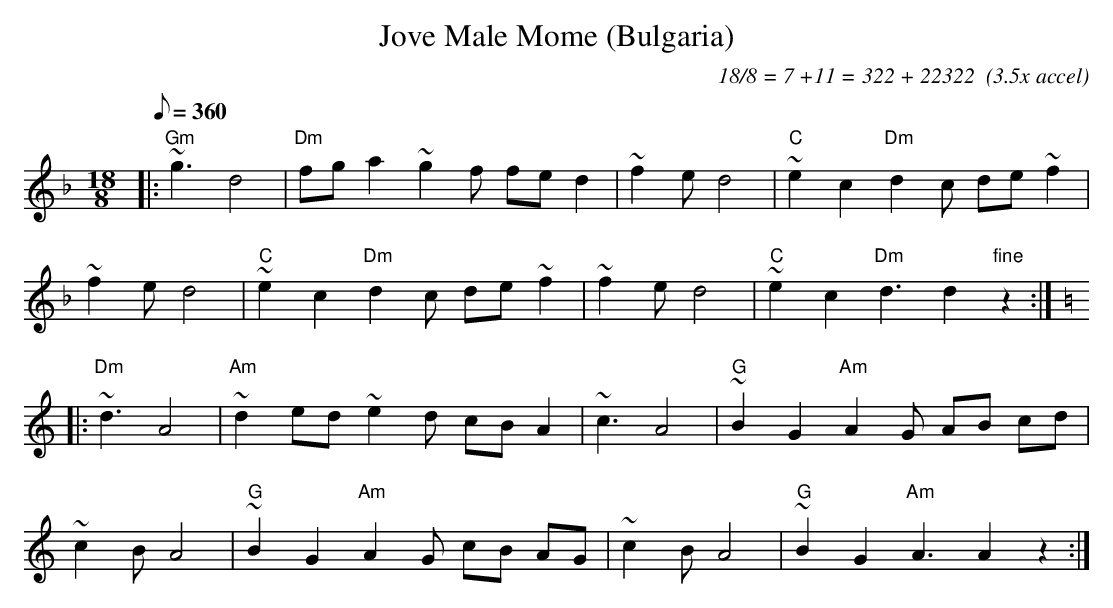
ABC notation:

X:1
T:Jove Male Mome (Bulgaria)
M:18/8
L:1/8
Q:1/8=360
C:18/8 = 7 +11 = 322 + 22322  (3.5x accel)
K:Dm
|: "Gm" ~g3 d4 | "Dm" fg a2 ~g2 f fe d2 |
~f2 e d4 | "C" ~e2 c2 "Dm" d2 c de ~f2 | !
~f2 e d4 | "C" ~e2 c2 "Dm" d2 c de ~f2 |
~f2 e d4 | "C" ~e2 c2 "Dm" d3 d2 "fine" z2 :| !
K:Am
|: "Dm" ~d3 A4 | "Am" ~d2 ed ~e2 d cB A2 |
~c3 A4 | "G" ~B2 G2 "Am" A2 G AB cd | !
~c2 B A4 | "G" ~B2 G2 "Am" A2 G cB AG |
~c2 B A4 | "G" ~B2 G2 "Am" A3 A2 z2 :|
